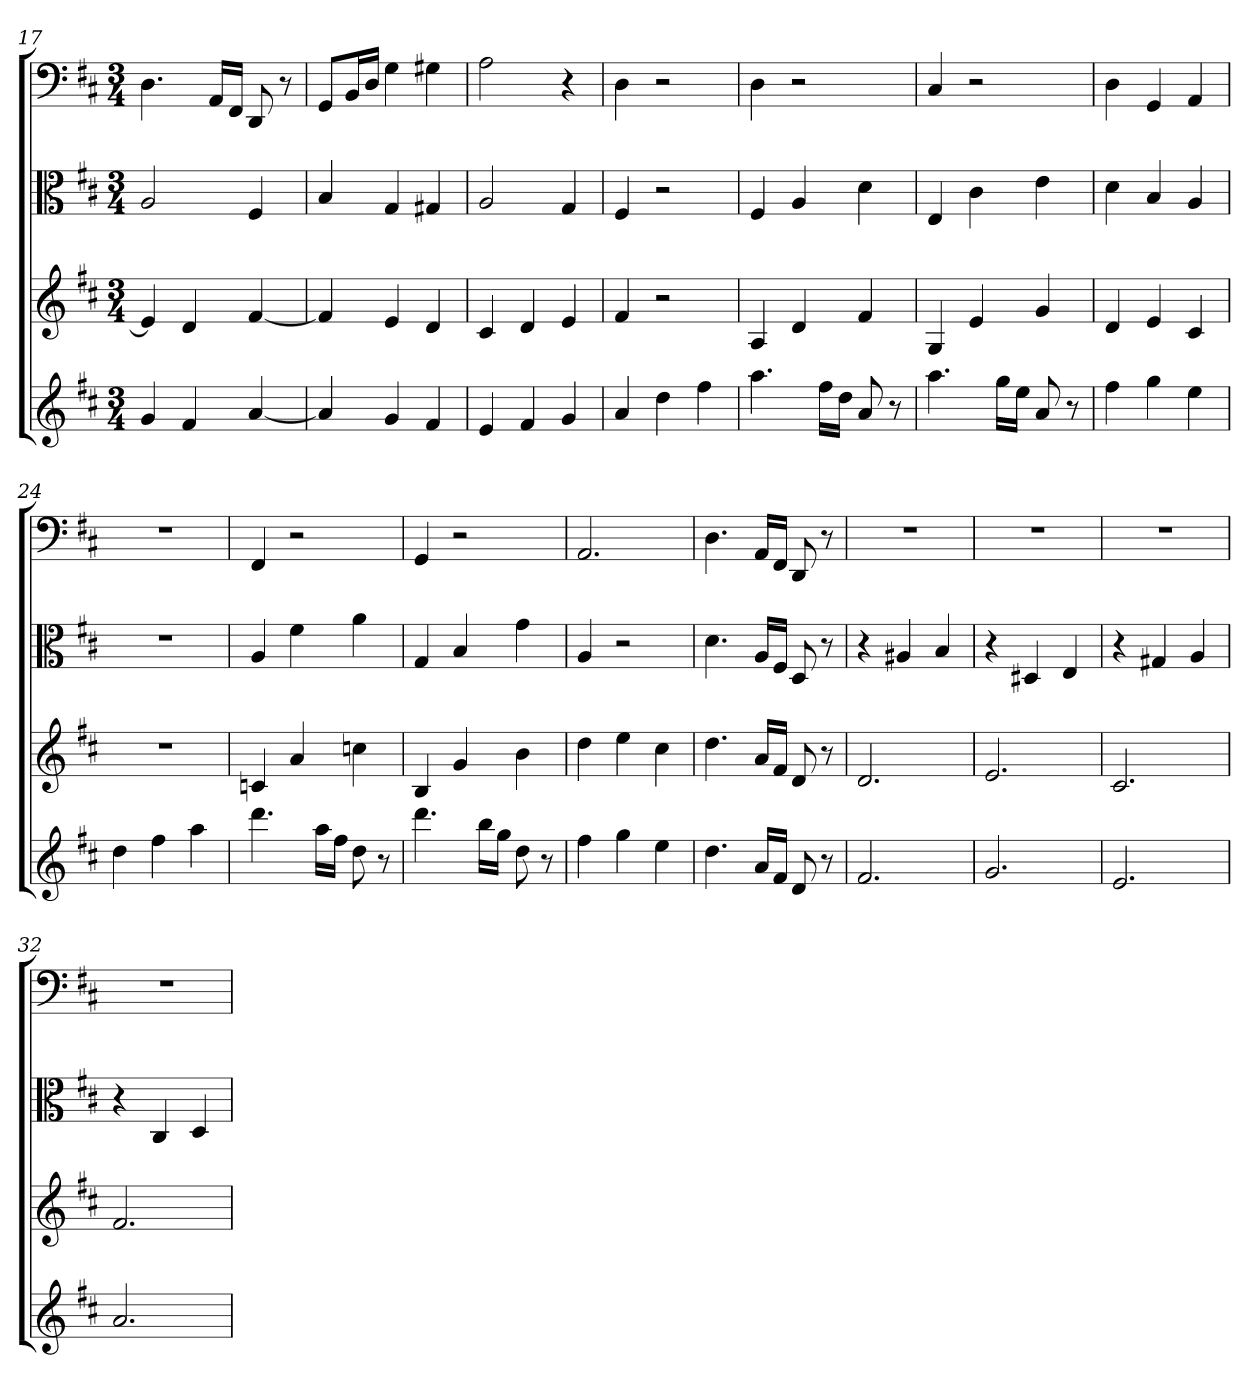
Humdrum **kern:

**kern	**kern	**kern	**kern
*part4	*part3	*part2	*part1
*staff4	*staff3	*staff2	*staff1
*	*	*clefC3	*clefF4
*k[f#c#]	*k[f#c#]	*k[f#c#]	*k[f#c#]
*D:	*D:	*D:	*D:
*M3/4	*M3/4	*M3/4	*M3/4
=17	=17	=17	=17
4g	4e]	2A	4.D
4f#	4d	.	.
.	.	.	16AA/LL
.	.	.	16FF#/JJ
[4a	[4f#	4F#	8DD
.	.	.	8r
=18	=18	=18	=18
4a]	4f#]	4B	8GG/L
.	.	.	16BB/L
.	.	.	16D/JJ
4g	4e	4G	4G
4f#	4d	4G#X	4G#X
=19	=19	=19	=19
4e	4c#	2A	2A
4f#	4d	.	.
4g	4e	4G	4r
=20	=20	=20	=20
4a	4f#	4F#	4D
4dd	2r	2r	2r
4ff#	.	.	.
=21	=21	=21	=21
4.aa	4A	4F#	4D
.	4d	4A	2r
16ff#LL	.	.	.
16ddJJ	.	.	.
8a	4f#	4d	.
8r	.	.	.
=22	=22	=22	=22
4.aa	4G	4E	4C#
.	4e	4c#	2r
16ggLL	.	.	.
16eeJJ	.	.	.
8a	4g	4e	.
8r	.	.	.
=23	=23	=23	=23
4ff#	4d	4d	4D
4gg	4e	4B	4GG
4ee	4c#	4A	4AA
=24	=24	=24	=24
4dd	2.r	2.r	2.r
4ff#	.	.	.
4aa	.	.	.
=25	=25	=25	=25
4.ddd	4cn	4A	4FF#
.	4a	4f#	2r
16aaLL	.	.	.
16ff#JJ	.	.	.
8dd	4ccn	4a	.
8r	.	.	.
=26	=26	=26	=26
4.ddd	4B	4G	4GG
.	4g	4B	2r
16bbLL	.	.	.
16ggJJ	.	.	.
8dd	4b	4g	.
8r	.	.	.
=27	=27	=27	=27
4ff#	4dd	4A	2.AA
4gg	4ee	2r	.
4ee	4cc#	.	.
=28	=28	=28	=28
4.dd	4.dd	4.d	4.D
16aLL	16aLL	16A/LL	16AA/LL
16f#JJ	16f#JJ	16F#/JJ	16FF#/JJ
8d	8d	8D	8DD
8r	8r	8r	8r
=29	=29	=29	=29
2.f#	2.d	4r	2.r
.	.	4A#X	.
.	.	4B	.
=30	=30	=30	=30
2.g	2.e	4r	2.r
.	.	4D#X	.
.	.	4E	.
=31	=31	=31	=31
2.e	2.c#	4r	2.r
.	.	4G#X	.
.	.	4A	.
=32	=32	=32	=32
2.a	2.f#	4r	2.r
.	.	4C#	.
.	.	4D	.
=	=	=	=
*-	*-	*-	*-
